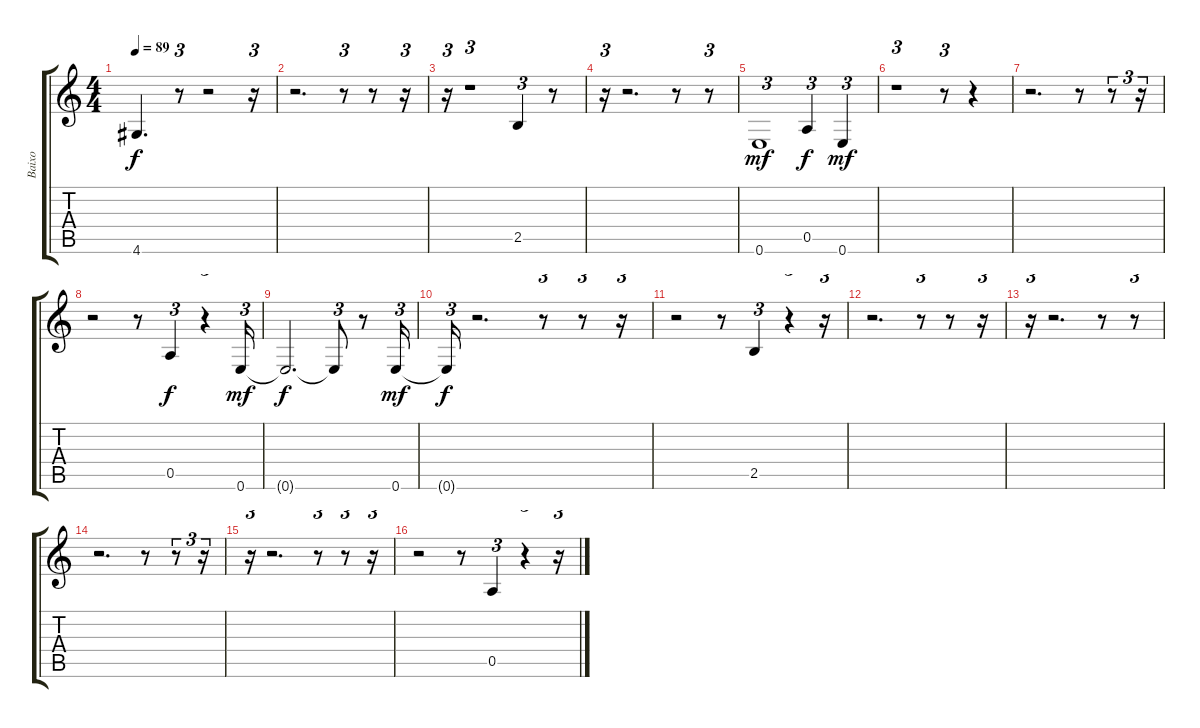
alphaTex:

\track ("Baixo          " "Baixo     ") {instrument fretlessbass}
\staff {score tabs}
\tuning (E4 B3 G3 D3 A2 E2) {hide}
\ts (4 4)
\tempo 89
\clef g2
\ks c
4.6{t}.4{d dy f} r.8{tu (3 2)} r.2 r.16{tu (3 2)} |
r.2{d} r.8{tu (3 2)} r.8 r.16{tu (3 2)} |
r.16{tu (3 2)} r.1{tu (3 2)} 2.5.4{tu (3 2)} r.8 |
r.16{tu (3 2)} r.2{d} r.8 r.8{tu (3 2)} |
0.6.1{tu (3 2) dy mf} 0.5.4{tu (3 2) dy f} 0.6.4{tu (3 2) dy mf} |
r.1{tu (3 2)} r.8{tu (3 2)} r.4 |
r.2{d} r.8 r.8{tu (3 2)} r.16{tu (3 2)} |
r.2 r.8 0.5.4{tu (3 2) dy f} r.4{tu (3 2)} 0.6.16{tu (3 2) dy mf} |
0.6{t}.2{d dy f} 0.6{t}.8{tu (3 2)} r.8 0.6.16{tu (3 2) dy mf} |
0.6{t}.16{tu (3 2) dy f} r.2{d} r.8{tu (3 2)} r.8{tu (3 2)} r.16{tu (3 2)} |
r.2 r.8 2.5.4{tu (3 2)} r.4{tu (3 2)} r.16{tu (3 2)} |
r.2{d} r.8{tu (3 2)} r.8 r.16{tu (3 2)} |
r.16{tu (3 2)} r.2{d} r.8 r.8{tu (3 2)} |
r.2{d} r.8 r.8{tu (3 2)} r.16{tu (3 2)} |
r.16{tu (3 2)} r.2{d} r.8{tu (3 2)} r.8{tu (3 2)} r.16{tu (3 2)} |
r.2 r.8 0.5.4{tu (3 2)} r.4{tu (3 2)} r.16{tu (3 2)}
